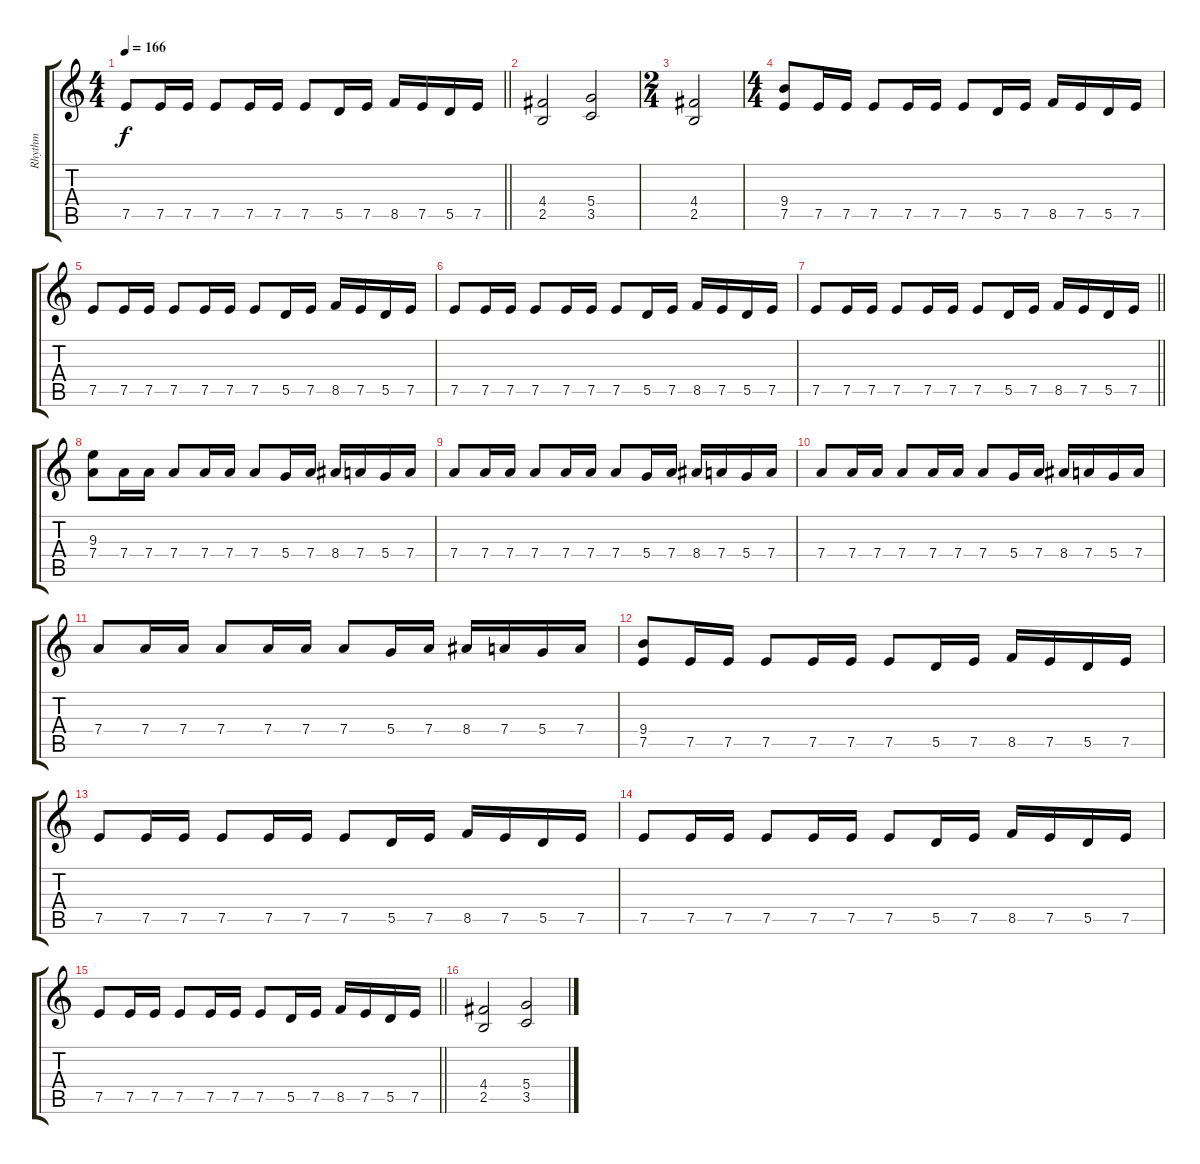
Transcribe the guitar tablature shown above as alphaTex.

\track ("Rhythm" "Rhythm") {instrument distortionguitar}
\staff {score tabs}
\tuning (E4 B3 G3 D3 A2 E2) {hide}
\ts (4 4)
\tempo 166
\clef g2
\barLineRight lightlight
\ks c
7.5.8{dy f} 7.5.16 7.5.16 7.5.8 7.5.16 7.5.16 7.5.8 5.5.16 7.5.16 8.5.16 7.5.16 5.5.16 7.5.16 |
(4.4 2.5).2 (5.4 3.5).2 |
\ts (2 4)
(4.4 2.5).2 |
\ts (4 4)
(9.4 7.5).8 7.5.16 7.5.16 7.5.8 7.5.16 7.5.16 7.5.8 5.5.16 7.5.16 8.5.16 7.5.16 5.5.16 7.5.16 |
7.5.8 7.5.16 7.5.16 7.5.8 7.5.16 7.5.16 7.5.8 5.5.16 7.5.16 8.5.16 7.5.16 5.5.16 7.5.16 |
7.5.8 7.5.16 7.5.16 7.5.8 7.5.16 7.5.16 7.5.8 5.5.16 7.5.16 8.5.16 7.5.16 5.5.16 7.5.16 |
\barLineRight lightlight
7.5.8 7.5.16 7.5.16 7.5.8 7.5.16 7.5.16 7.5.8 5.5.16 7.5.16 8.5.16 7.5.16 5.5.16 7.5.16 |
(9.3 7.4).8 7.4.16 7.4.16 7.4.8 7.4.16 7.4.16 7.4.8 5.4.16 7.4.16 8.4.16 7.4.16 5.4.16 7.4.16 |
7.4.8 7.4.16 7.4.16 7.4.8 7.4.16 7.4.16 7.4.8 5.4.16 7.4.16 8.4.16 7.4.16 5.4.16 7.4.16 |
7.4.8 7.4.16 7.4.16 7.4.8 7.4.16 7.4.16 7.4.8 5.4.16 7.4.16 8.4.16 7.4.16 5.4.16 7.4.16 |
7.4.8 7.4.16 7.4.16 7.4.8 7.4.16 7.4.16 7.4.8 5.4.16 7.4.16 8.4.16 7.4.16 5.4.16 7.4.16 |
(9.4 7.5).8 7.5.16 7.5.16 7.5.8 7.5.16 7.5.16 7.5.8 5.5.16 7.5.16 8.5.16 7.5.16 5.5.16 7.5.16 |
7.5.8 7.5.16 7.5.16 7.5.8 7.5.16 7.5.16 7.5.8 5.5.16 7.5.16 8.5.16 7.5.16 5.5.16 7.5.16 |
7.5.8 7.5.16 7.5.16 7.5.8 7.5.16 7.5.16 7.5.8 5.5.16 7.5.16 8.5.16 7.5.16 5.5.16 7.5.16 |
\barLineRight lightlight
7.5.8 7.5.16 7.5.16 7.5.8 7.5.16 7.5.16 7.5.8 5.5.16 7.5.16 8.5.16 7.5.16 5.5.16 7.5.16 |
(4.4 2.5).2 (5.4 3.5).2
